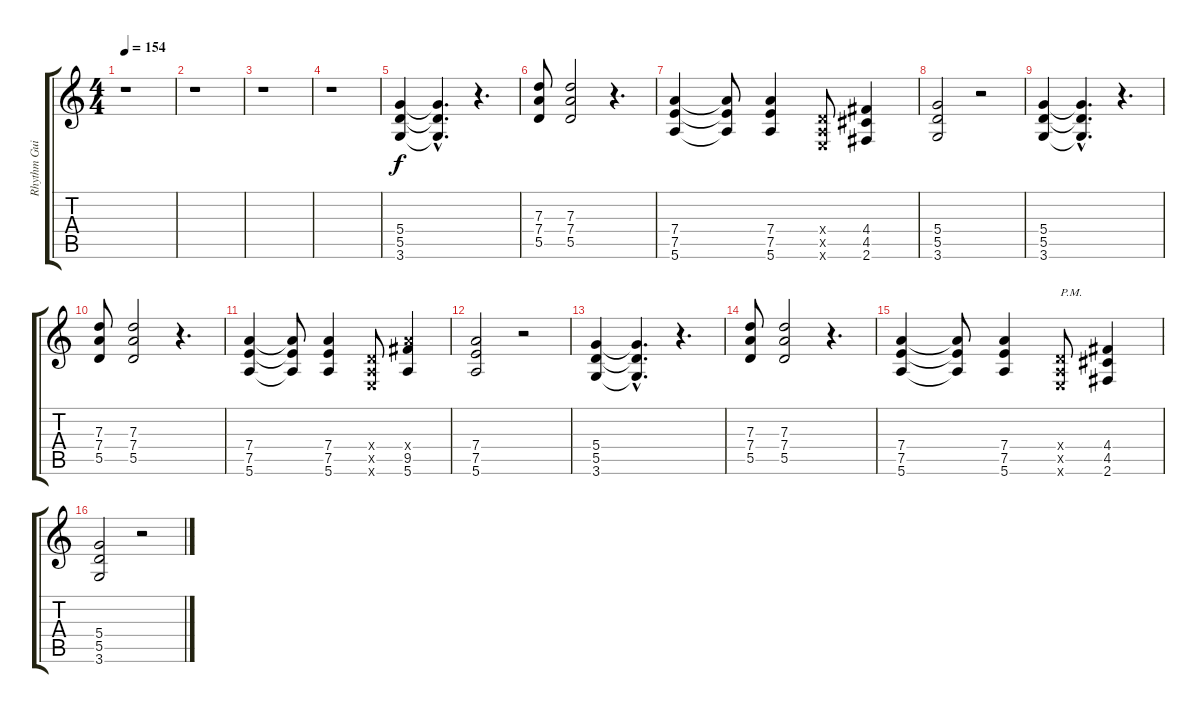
\track ("Rhythm Guitar 1" "Rhythm Gui") {instrument distortionguitar}
\staff {score tabs}
\tuning (E4 B3 G3 D3 A2 E2) {hide}
\ts (4 4)
\tempo 154
\clef g2
\ks c
r.1{dy f instrument distortionguitar} |
r.1 |
r.1 |
r.1 |
(5.4 5.5 3.6).4 (5.4{hac t} 5.5{hac t} 3.6{hac t}).4{d} r.4{d} |
(7.3 7.4 5.5).8 (7.3 7.4 5.5).2 r.4{d} |
(7.4 7.5 5.6).4 (7.4{t} 7.5{t} 5.6{t}).8 (7.4 7.5 5.6).4 (0.4{x} 0.5{x} 0.6{x}).8 (4.4 4.5 2.6).4 |
(5.4 5.5 3.6).2 r.2 |
(5.4 5.5 3.6).4 (5.4{hac t} 5.5{hac t} 3.6{hac t}).4{d} r.4{d} |
(7.3 7.4 5.5).8 (7.3 7.4 5.5).2 r.4{d} |
(7.4 7.5 5.6).4 (7.4{t} 7.5{t} 5.6{t}).8 (7.4 7.5 5.6).4 (0.4{x} 0.5{x} 0.6{x}).8 (7.4{x} 9.5 5.6).4 |
(7.4 7.5 5.6).2 r.2 |
(5.4 5.5 3.6).4 (5.4{hac t} 5.5{hac t} 3.6{hac t}).4{d} r.4{d} |
(7.3 7.4 5.5).8 (7.3 7.4 5.5).2 r.4{d} |
(7.4 7.5 5.6).4 (7.4{t} 7.5{t} 5.6{t}).8 (7.4 7.5 5.6).4 (0.4{x} 0.5{x} 0.6{x}).8{txt "P.M."} (4.4 4.5 2.6).4 |
(5.4 5.5 3.6).2 r.2
